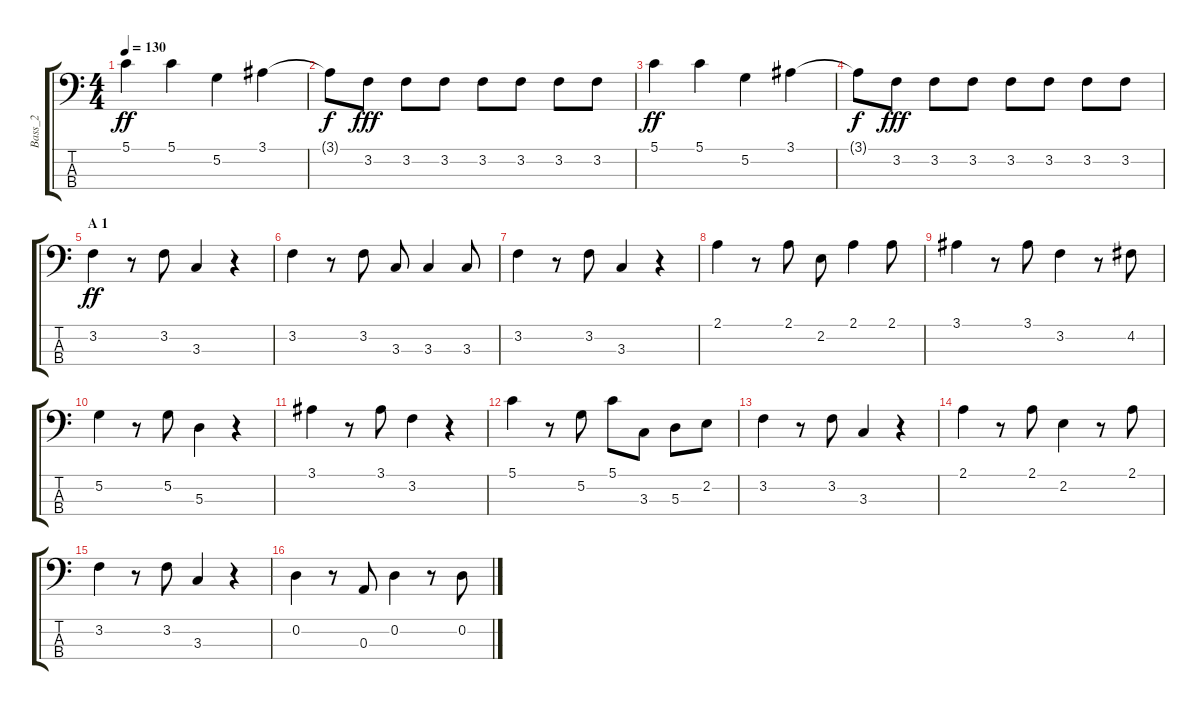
\track ("Bass_2" "Bass_2") {instrument electricguitarmuted}
\staff {score tabs}
\tuning (G2 D2 A1 E1) {hide}
\ts (4 4)
\tempo 130
\clef f4
\ks c
5.1.4{dy ff instrument electricguitarmuted} 5.1.4 5.2.4 3.1.4 |
3.1{t}.8{dy f} 3.2.8{dy fff} 3.2.8 3.2.8 3.2.8 3.2.8 3.2.8 3.2.8 |
5.1.4{dy ff} 5.1.4 5.2.4 3.1.4 |
3.1{t}.8{dy f} 3.2.8{dy fff} 3.2.8 3.2.8 3.2.8 3.2.8 3.2.8 3.2.8 |
\section ("" "A 1")
3.2.4{dy ff} r.8 3.2.8 3.3.4 r.4 |
3.2.4 r.8 3.2.8 3.3.8 3.3.4 3.3.8 |
3.2.4 r.8 3.2.8 3.3.4 r.4 |
2.1.4 r.8 2.1.8 2.2.8 2.1.4 2.1.8 |
3.1.4 r.8 3.1.8 3.2.4 r.8 4.2.8 |
5.2.4 r.8 5.2.8 5.3.4 r.4 |
3.1.4 r.8 3.1.8 3.2.4 r.4 |
5.1.4 r.8 5.2.8 5.1.8 3.3.8 5.3.8 2.2.8 |
3.2.4 r.8 3.2.8 3.3.4 r.4 |
2.1.4 r.8 2.1.8 2.2.4 r.8 2.1.8 |
3.2.4 r.8 3.2.8 3.3.4 r.4 |
0.2.4 r.8 0.3.8 0.2.4 r.8 0.2.8
